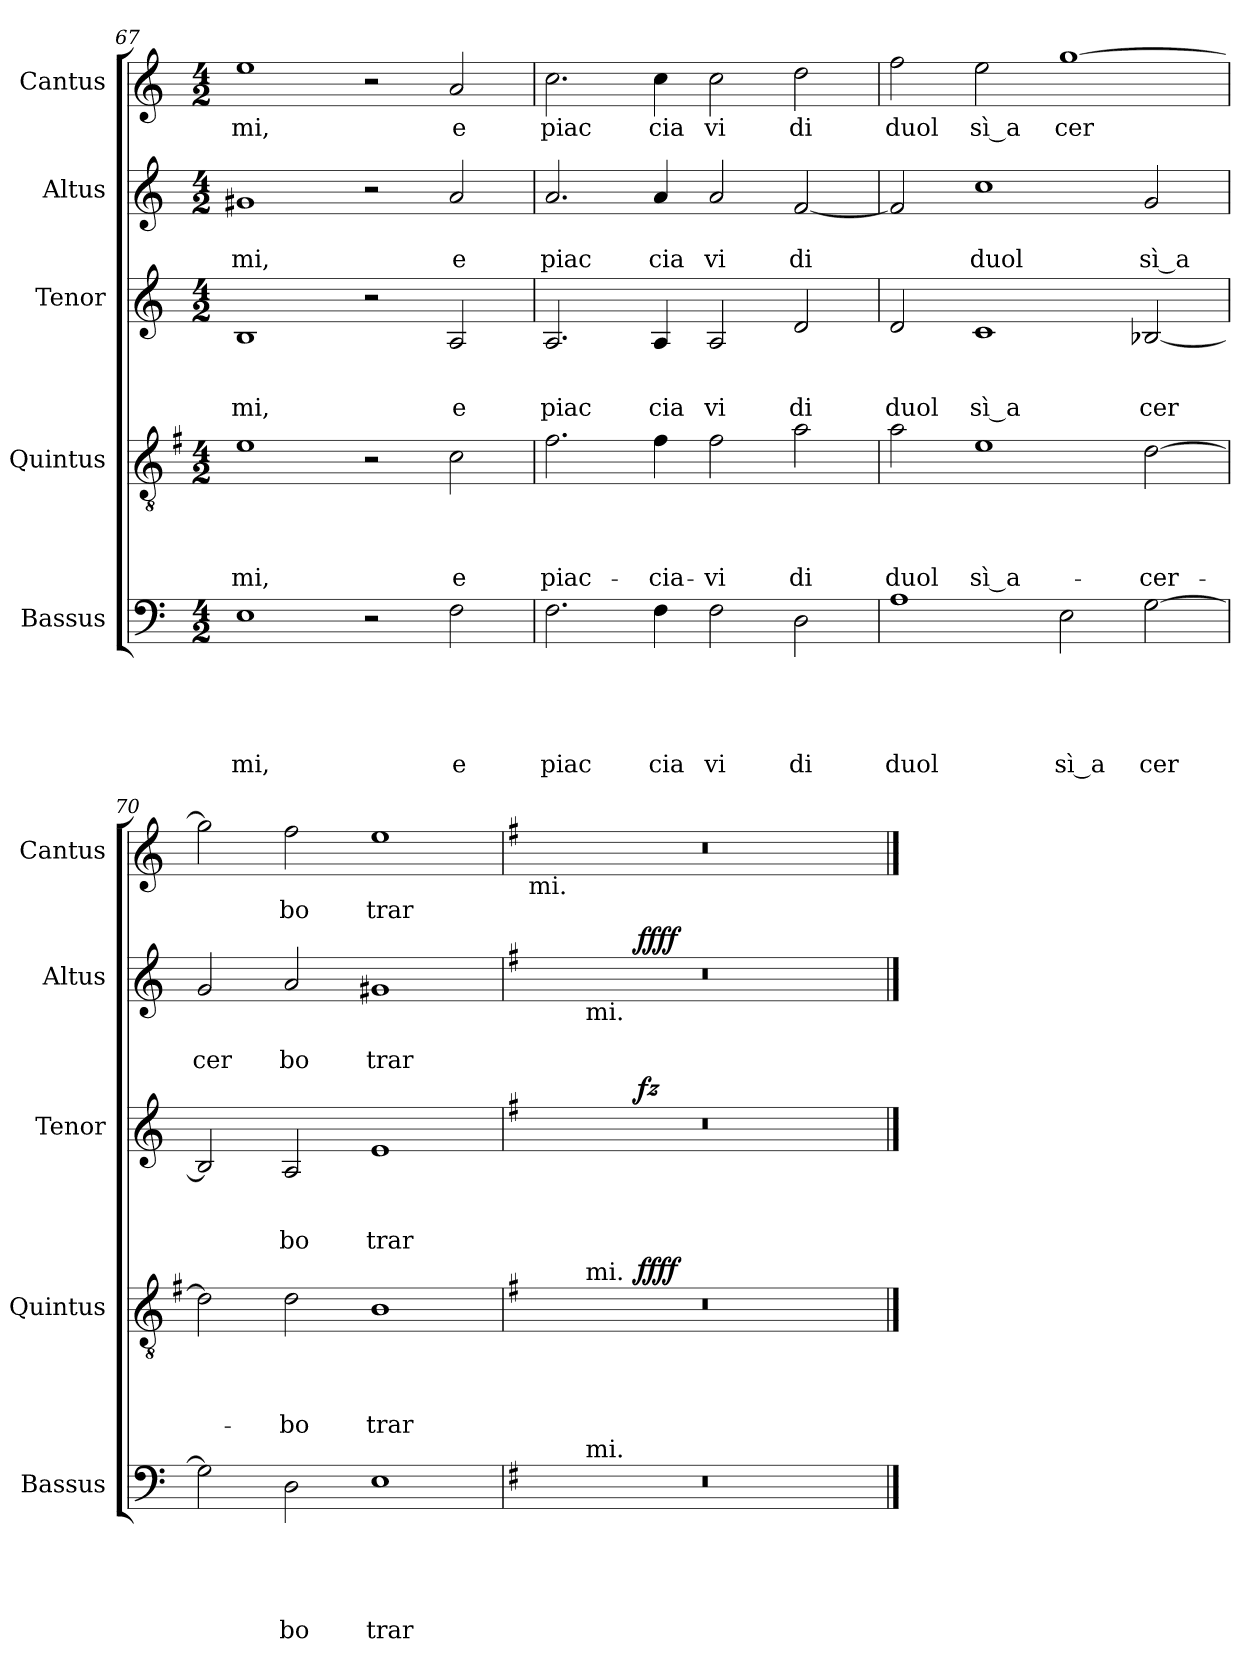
**kern	**text	**text	**text	**text	**text	**kern	**text	**text	**text	**text	**dynam	**kern	**text	**text	**text	**dynam	**kern	**text	**text	**dynam	**kern	**text
*part5	*part5	*part5	*part5	*part5	*part5	*part4	*part4	*part4	*part4	*part4	*part4	*part3	*part3	*part3	*part3	*part3	*part2	*part2	*part2	*part2	*part1	*part1
*staff5	*staff5	*staff5	*staff5	*staff5	*staff5	*staff4	*staff4	*staff4	*staff4	*staff4	*staff4	*staff3	*staff3	*staff3	*staff3	*staff3	*staff2	*staff2	*staff2	*staff2	*staff1	*staff1
*I"Bassus	*	*	*	*	*	*I"Quintus	*	*	*	*	*	*I"Tenor	*	*	*	*	*I"Altus	*	*	*	*I"Cantus	*
*I'Bassus	*	*	*	*	*	*I'Quintus	*	*	*	*	*	*I'Tenor	*	*	*	*	*I'Altus	*	*	*	*I'Cantus	*
*clefF4	*	*	*	*	*	*clefGv2	*	*	*	*	*	*clefG2	*	*	*	*	*clefG2	*	*	*	*clefG2	*
*	*	*	*	*	*	*ITrd-3c-5	*	*	*	*	*	*	*	*	*	*	*	*	*	*	*	*
*k[]	*	*	*	*	*	*k[]	*	*	*	*	*	*k[]	*	*	*	*	*k[]	*	*	*	*k[]	*
*C:	*	*	*	*	*	*C:	*	*	*	*	*	*C:	*	*	*	*	*C:	*	*	*	*C:	*
*M4/2	*	*	*	*	*	*M4/2	*	*	*	*	*	*M4/2	*	*	*	*	*M4/2	*	*	*	*M4/2	*
=67	=67	=67	=67	=67	=67	=67	=67	=67	=67	=67	=67	=67	=67	=67	=67	=67	=67	=67	=67	=67	=67	=67
!	!	!	!	!	!LO:LY:b	!	!	!	!	!LO:LY:b	!	!	!	!	!LO:LY:b	!	!	!	!LO:LY:b	!	!	!LO:LY:b
1E	.	.	.	.	mi,	1a	.	.	.	-mi,	.	1B	.	.	mi,	.	1g#X	.	mi,	.	1ee	mi,
2r	.	.	.	.	.	2r	.	.	.	.	.	2r	.	.	.	.	2r	.	.	.	2r	.
!	!	!	!	!	!LO:LY:b	!	!	!	!	!LO:LY:b	!	!	!	!	!LO:LY:b	!	!	!	!LO:LY:b	!	!	!LO:LY:b
2F\	.	.	.	.	e	2f\	.	.	.	e	.	2A/	.	.	e	.	2a/	.	e	.	2a/	e
=68	=68	=68	=68	=68	=68	=68	=68	=68	=68	=68	=68	=68	=68	=68	=68	=68	=68	=68	=68	=68	=68	=68
!	!	!	!	!	!LO:LY:b	!	!	!	!	!LO:LY:b	!	!	!	!	!LO:LY:b	!	!	!	!LO:LY:b	!	!	!LO:LY:b
2.F\	.	.	.	.	piac	2.b\	.	.	.	piac-	.	2.A/	.	.	piac	.	2.a/	.	piac	.	2.cc\	piac
!	!	!	!	!	!LO:LY:b	!	!	!	!	!LO:LY:b	!	!	!	!	!LO:LY:b	!	!	!	!LO:LY:b	!	!	!LO:LY:b
4F\	.	.	.	.	cia	4b\	.	.	.	-cia-	.	4A/	.	.	cia	.	4a/	.	cia	.	4cc\	cia
!	!	!	!	!	!LO:LY:b	!	!	!	!	!LO:LY:b	!	!	!	!	!LO:LY:b	!	!	!	!LO:LY:b	!	!	!LO:LY:b
2F\	.	.	.	.	vi	2b\	.	.	.	-vi	.	2A/	.	.	vi	.	2a/	.	vi	.	2cc\	vi
!	!	!	!	!	!LO:LY:b	!	!	!	!	!LO:LY:b	!	!	!	!	!LO:LY:b	!	!	!	!LO:LY:b	!	!	!LO:LY:b
2D\	.	.	.	.	di	2dd\	.	.	.	di	.	2d/	.	.	di	.	[<2f/	.	di	.	2dd\	di
=69	=69	=69	=69	=69	=69	=69	=69	=69	=69	=69	=69	=69	=69	=69	=69	=69	=69	=69	=69	=69	=69	=69
!	!	!	!	!	!LO:LY:b	!	!	!	!	!LO:LY:b	!	!	!	!	!LO:LY:b	!	!	!	!	!	!	!LO:LY:b
1A	.	.	.	.	duol	2dd\	.	.	.	duol	.	2d/	.	.	duol	.	2f/]	.	.	.	2ff\	duol
!	!	!	!	!	!	!	!	!	!	!LO:LY:b:rj	!	!	!	!	!LO:LY:b:rj	!	!	!	!LO:LY:b	!	!	!LO:LY:b:rj
.	.	.	.	.	.	1a	.	.	.	sì a-	.	1c	.	.	sì a	.	1cc	.	duol	.	2ee\	sì a
!	!	!	!	!	!LO:LY:b:rj	!	!	!	!	!	!	!	!	!	!	!	!	!	!	!	!	!LO:LY:b
2E\	.	.	.	.	sì a	.	.	.	.	.	.	.	.	.	.	.	.	.	.	.	[>1gg	cer
!	!	!	!	!	!LO:LY:b	!	!	!	!	!LO:LY:b	!	!	!	!	!LO:LY:b	!	!	!	!LO:LY:b:rj	!	!	!
[>2G\	.	.	.	.	cer	[>2g\	.	.	.	-cer-	.	[<2B-X/	.	.	cer	.	2g/	.	sì a	.	.	.
=70	=70	=70	=70	=70	=70	=70	=70	=70	=70	=70	=70	=70	=70	=70	=70	=70	=70	=70	=70	=70	=70	=70
!	!	!	!	!	!	!	!	!	!	!	!	!	!	!	!	!	!	!	!LO:LY:b	!	!	!
2G\]	.	.	.	.	.	2g\]	.	.	.	.	.	2B-/]	.	.	.	.	2g/	.	cer	.	2gg\]	.
!	!	!	!	!	!LO:LY:b	!	!	!	!	!LO:LY:b	!	!	!	!	!LO:LY:b	!	!	!	!LO:LY:b	!	!	!LO:LY:b
2D\	.	.	.	.	bo	2g\	.	.	.	-bo	.	2A/	.	.	bo	.	2a/	.	bo	.	2ff\	bo
!	!	!	!	!	!LO:LY:b	!	!	!	!	!LO:LY:b	!	!	!	!	!LO:LY:b	!	!	!	!LO:LY:b	!	!	!LO:LY:b
1E	.	.	.	.	trar	1e	.	.	.	trar-	.	1e	.	.	trar	.	1g#X	.	trar	.	1ee	trar
=71	=71	=71	=71	=71	=71	=71	=71	=71	=71	=71	=71	=71	=71	=71	=71	=71	=71	=71	=71	=71	=71	=71
*k[f#]	*	*	*	*	*	*	*	*	*	*	*	*k[f#]	*	*	*	*	*k[f#]	*	*	*	*k[f#]	*
*G:	*	*	*	*	*	*	*	*	*	*	*	*G:	*	*	*	*	*G:	*	*	*	*G:	*
*	*	*	*	*	*	*^	*	*	*	*	*	*^	*	*	*	*	*^	*	*	*	*	*
!	!	!	!	!	!	!	!	!	!	!	!	!	!	!	!	!	!	!	!	!	!	!	!	!LO:TX:b:t=mi.	!
*^	*	*	*	*	*	*	*	*	*	*	*	*	*	*	*	*	*	*	*	*	*	*	*	*	*
0r	4ryy	.	.	.	.	.	0r	4ryy	.	.	.	.	.	0r	4ryy	.	.	.	.	0r	4ryy	.	.	.	0r	.
!	!	!	!	!	!	!	!	!	!	!	!	!	!	!	!	!	!	!	!	!	!LO:TX:b:t=mi.	!	!	!	!	!
!	!	!	!	!	!	!	!	!LO:TX:a:t=mi.	!	!	!	!	!	!	!	!	!	!	!	!	!	!	!	!	!	!
!	!LO:TX:a:t=mi.	!	!	!	!	!	!	!	!	!	!	!	!	!	!	!	!	!	!	!	!	!	!	!	!	!
.	1..ryy	.	.	.	.	.	.	8ryy	.	.	.	.	.	.	8ryy	.	.	.	.	.	8ryy	.	.	.	.	.
.	.	.	.	.	.	.	.	32ryy	.	.	.	.	.	.	32ryy	.	.	.	.	.	32ryy	.	.	.	.	.
!	!	!	!	!	!	!	!	!	!	!	!	!	!LO:DY:b	!	!	!	!	!	!LO:DY:b	!	!	!	!	!LO:DY:b	!	!
.	.	.	.	.	.	.	.	1ryy	.	.	.	.	ffff	.	1ryy	.	.	.	fz	.	1ryy	.	.	ffff	.	.
.	.	.	.	.	.	.	.	2ryy	.	.	.	.	.	.	2ryy	.	.	.	.	.	2ryy	.	.	.	.	.
.	.	.	.	.	.	.	.	16.ryy	.	.	.	.	.	.	16.ryy	.	.	.	.	.	16.ryy	.	.	.	.	.
*v	*v	*	*	*	*	*	*	*	*	*	*	*	*	*v	*v	*	*	*	*	*v	*v	*	*	*	*	*
*	*	*	*	*	*	*v	*v	*	*	*	*	*	*	*	*	*	*	*	*	*	*	*	*
==	==	==	==	==	==	==	==	==	==	==	==	==	==	==	==	==	==	==	==	==	==	==
*-	*-	*-	*-	*-	*-	*-	*-	*-	*-	*-	*-	*-	*-	*-	*-	*-	*-	*-	*-	*-	*-	*-
